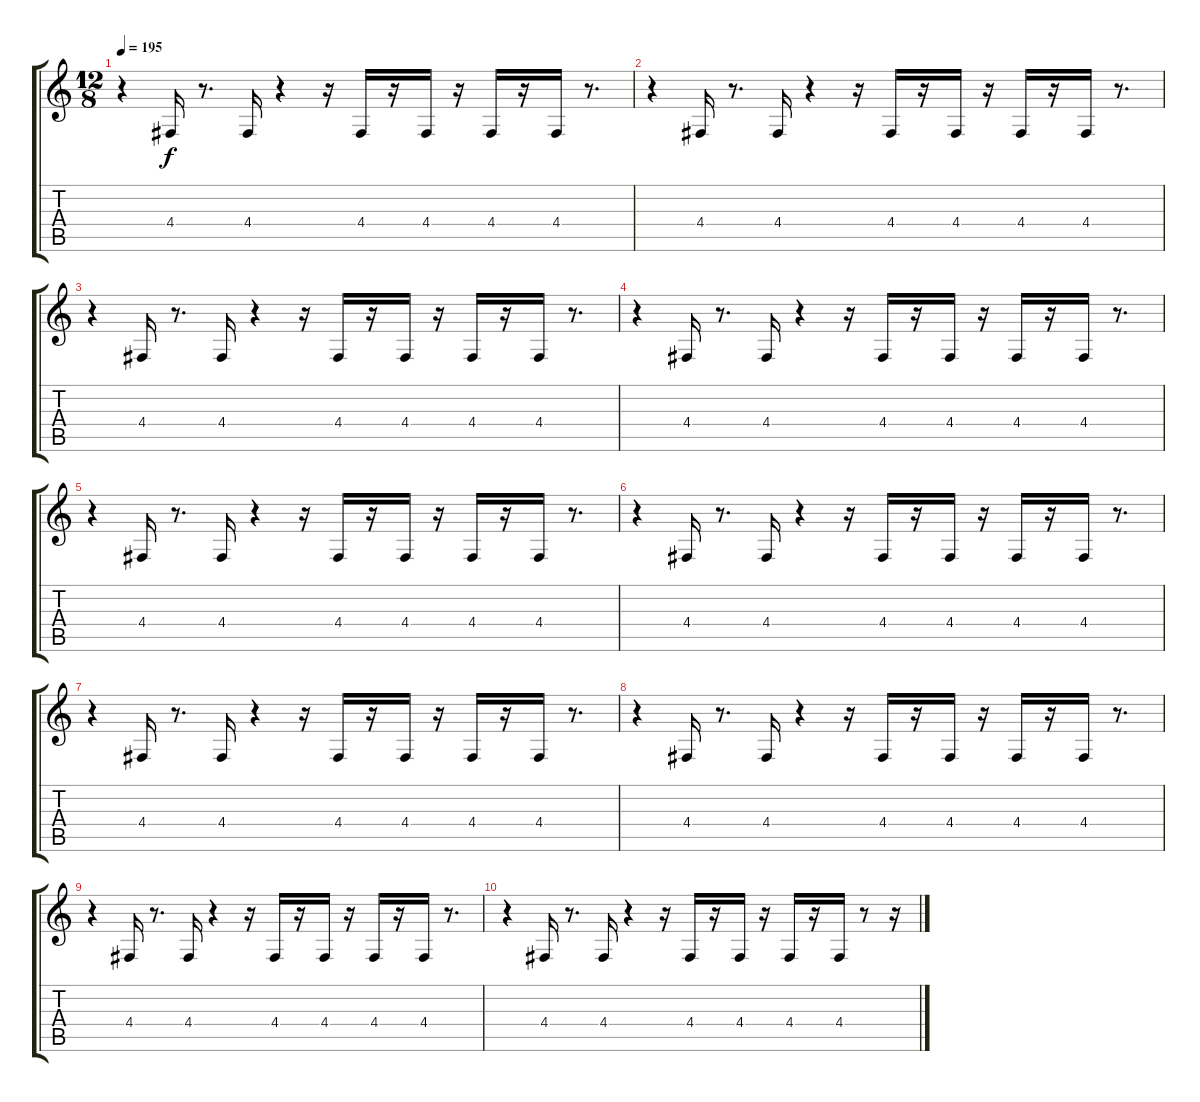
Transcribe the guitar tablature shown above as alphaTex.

\track "" {instrument brightacousticpiano}
\staff {score tabs}
\tuning (E4 B3 G3 D3 A2 E2) {hide}
\ts (12 8)
\tempo 195
\clef g2
\ks c
r.4{dy f} 4.4.16 r.8{d} 4.4.16 r.4 r.16 4.4.16 r.16 4.4.16 r.16 4.4.16 r.16 4.4.16 r.8{d} |
r.4 4.4.16 r.8{d} 4.4.16 r.4 r.16 4.4.16 r.16 4.4.16 r.16 4.4.16 r.16 4.4.16 r.8{d} |
r.4 4.4.16 r.8{d} 4.4.16 r.4 r.16 4.4.16 r.16 4.4.16 r.16 4.4.16 r.16 4.4.16 r.8{d} |
r.4 4.4.16 r.8{d} 4.4.16 r.4 r.16 4.4.16 r.16 4.4.16 r.16 4.4.16 r.16 4.4.16 r.8{d} |
r.4 4.4.16 r.8{d} 4.4.16 r.4 r.16 4.4.16 r.16 4.4.16 r.16 4.4.16 r.16 4.4.16 r.8{d} |
r.4 4.4.16 r.8{d} 4.4.16 r.4 r.16 4.4.16 r.16 4.4.16 r.16 4.4.16 r.16 4.4.16 r.8{d} |
r.4 4.4.16 r.8{d} 4.4.16 r.4 r.16 4.4.16 r.16 4.4.16 r.16 4.4.16 r.16 4.4.16 r.8{d} |
r.4 4.4.16 r.8{d} 4.4.16 r.4 r.16 4.4.16 r.16 4.4.16 r.16 4.4.16 r.16 4.4.16 r.8{d} |
r.4 4.4.16 r.8{d} 4.4.16 r.4 r.16 4.4.16 r.16 4.4.16 r.16 4.4.16 r.16 4.4.16 r.8{d} |
r.4 4.4.16 r.8{d} 4.4.16 r.4 r.16 4.4.16 r.16 4.4.16 r.16 4.4.16 r.16 4.4.16 r.8 r.16
